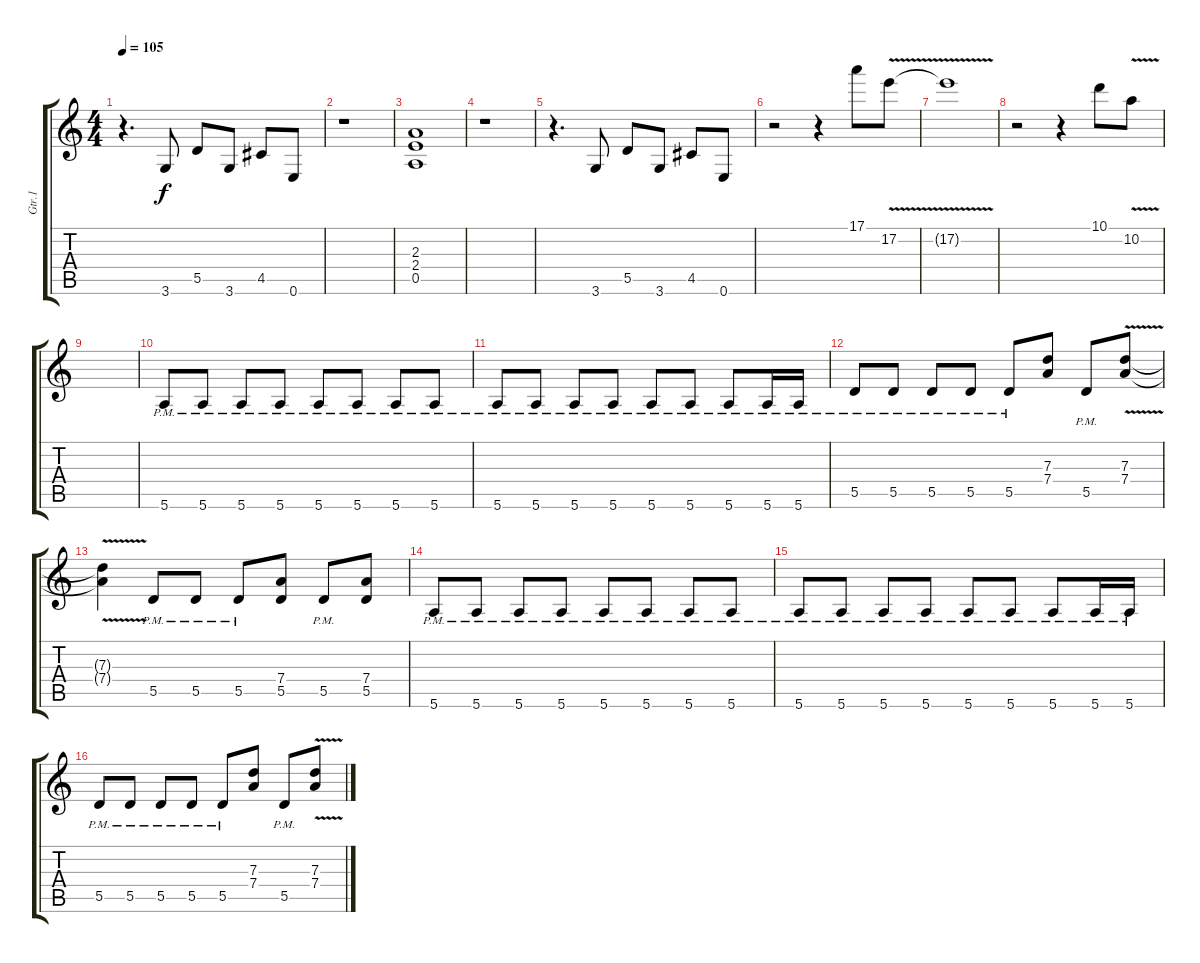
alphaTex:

\track ("Gtr.1" "Gtr.1") {instrument overdrivenguitar}
\staff {score tabs}
\tuning (E4 B3 G3 D3 A2 E2) {hide}
\ts (4 4)
\tempo 105
\clef g2
\ks c
r.4{d dy f instrument overdrivenguitar} 3.6.8 5.5.8 3.6.8 4.5.8 0.6.8 |
r.1 |
(2.3 2.4 0.5).1 |
r.1 |
r.4{d} 3.6.8 5.5.8 3.6.8 4.5.8 0.6.8 |
r.2 r.4 17.1.8 17.2{v}.8 |
17.2{t}.1 |
r.2 r.4 10.1.8 10.2{v}.8 |
|
5.6{pm}.8 5.6{pm}.8 5.6{pm}.8 5.6{pm}.8 5.6{pm}.8 5.6{pm}.8 5.6{pm}.8 5.6{pm}.8 |
5.6{pm}.8 5.6{pm}.8 5.6{pm}.8 5.6{pm}.8 5.6{pm}.8 5.6{pm}.8 5.6{pm}.8 5.6{pm}.16 5.6{pm}.16 |
5.5{pm}.8 5.5{pm}.8 5.5{pm}.8 5.5{pm}.8 5.5{pm}.8 (7.3 7.4).8 5.5{pm}.8 (7.3{v} 7.4{v}).8 |
(7.3{t} 7.4{t}).4 5.5{pm}.8 5.5{pm}.8 5.5{pm}.8 (7.4 5.5).8 5.5{pm}.8 (7.4 5.5).8 |
5.6{pm}.8 5.6{pm}.8 5.6{pm}.8 5.6{pm}.8 5.6{pm}.8 5.6{pm}.8 5.6{pm}.8 5.6{pm}.8 |
5.6{pm}.8 5.6{pm}.8 5.6{pm}.8 5.6{pm}.8 5.6{pm}.8 5.6{pm}.8 5.6{pm}.8 5.6{pm}.16 5.6{pm}.16 |
5.5{pm}.8 5.5{pm}.8 5.5{pm}.8 5.5{pm}.8 5.5{pm}.8 (7.3 7.4).8 5.5{pm}.8 (7.3{v} 7.4{v}).8
